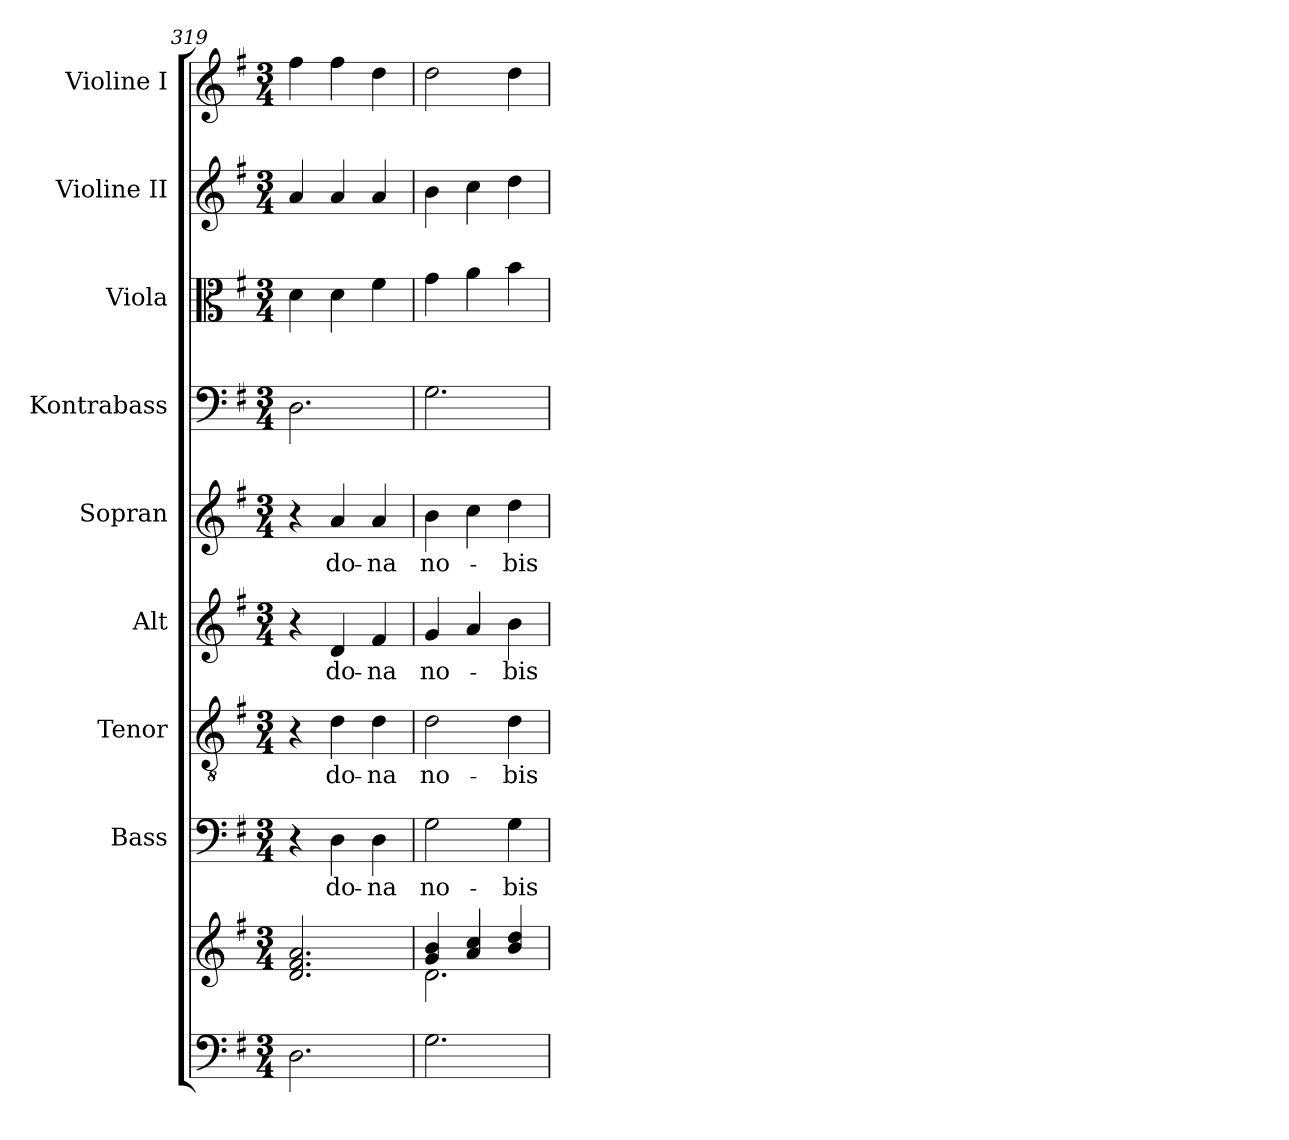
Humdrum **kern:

**kern	**kern	**kern	**text	**kern	**text	**kern	**text	**kern	**text	**kern	**kern	**kern	**kern
*part9	*part9	*part8	*part8	*part7	*part7	*part6	*part6	*part5	*part5	*part4	*part3	*part2	*part1
*staff10	*staff9	*staff8	*staff8	*staff7	*staff7	*staff6	*staff6	*staff5	*staff5	*staff4	*staff3	*staff2	*staff1
*	*	*I"Bass	*	*I"Tenor	*	*I"Alt	*	*I"Sopran	*	*I"Kontrabass	*I"Viola	*I"Violine II	*I"Violine I
*	*	*I'B.	*	*I'T.	*	*I'A.	*	*I'S.	*	*I'Kb.	*I'Vla.	*I'Vl. II	*I'Vl. I
*clefF4	*clefG2	*clefF4	*	*clefGv2	*	*clefG2	*	*clefG2	*	*clefF4	*clefC3	*clefG2	*clefG2
*	*	*	*	*	*	*	*	*	*	*ITrd7c12	*	*	*
*k[f#]	*k[f#]	*k[f#]	*	*k[f#]	*	*k[f#]	*	*k[f#]	*	*k[f#]	*k[f#]	*k[f#]	*k[f#]
*G:	*G:	*G:	*	*G:	*	*G:	*	*G:	*	*G:	*G:	*G:	*G:
*M3/4	*M3/4	*M3/4	*	*M3/4	*	*M3/4	*	*M3/4	*	*M3/4	*M3/4	*M3/4	*M3/4
=319	=319	=319	=319	=319	=319	=319	=319	=319	=319	=319	=319	=319	=319
2.D\	2.d/ 2.f#/ 2.a/	4r	.	4r	.	4r	.	4r	.	2.DD\	4d\	4a/	4ff#\
!	!	!	!LO:LY:b	!	!LO:LY:b	!	!LO:LY:b	!	!LO:LY:b	!	!	!	!
.	.	4D\	do-	4d\	do-	4d/	do-	4a/	do-	.	4d\	4a/	4ff#\
!	!	!	!LO:LY:b	!	!LO:LY:b	!	!LO:LY:b	!	!LO:LY:b	!	!	!	!
.	.	4D\	-na	4d\	-na	4f#/	-na	4a/	-na	.	4f#\	4a/	4dd\
!!LO:PB:g=z
=320	=320	=320	=320	=320	=320	=320	=320	=320	=320	=320	=320	=320	=320
*	*^	*	*	*	*	*	*	*	*	*	*	*	*
!	!	!	!	!LO:LY:b	!	!LO:LY:b	!	!LO:LY:b	!	!LO:LY:b	!	!	!	!
2.G\	4g/ 4b/	2.d\	2G\	no-	2d\	no-	4g/	no-	4b\	no-	2.GG\	4g\	4b\	2dd\
.	4a/ 4cc/	.	.	.	.	.	4a/	.	4cc\	.	.	4a\	4cc\	.
!	!	!	!	!LO:LY:b	!	!LO:LY:b	!	!LO:LY:b	!	!LO:LY:b	!	!	!	!
.	4b/ 4dd/	.	4G\	-bis	4d\	-bis	4b\	-bis	4dd\	-bis	.	4b\	4dd\	4dd\
*	*v	*v	*	*	*	*	*	*	*	*	*	*	*	*
=	=	=	=	=	=	=	=	=	=	=	=	=	=
*-	*-	*-	*-	*-	*-	*-	*-	*-	*-	*-	*-	*-	*-
